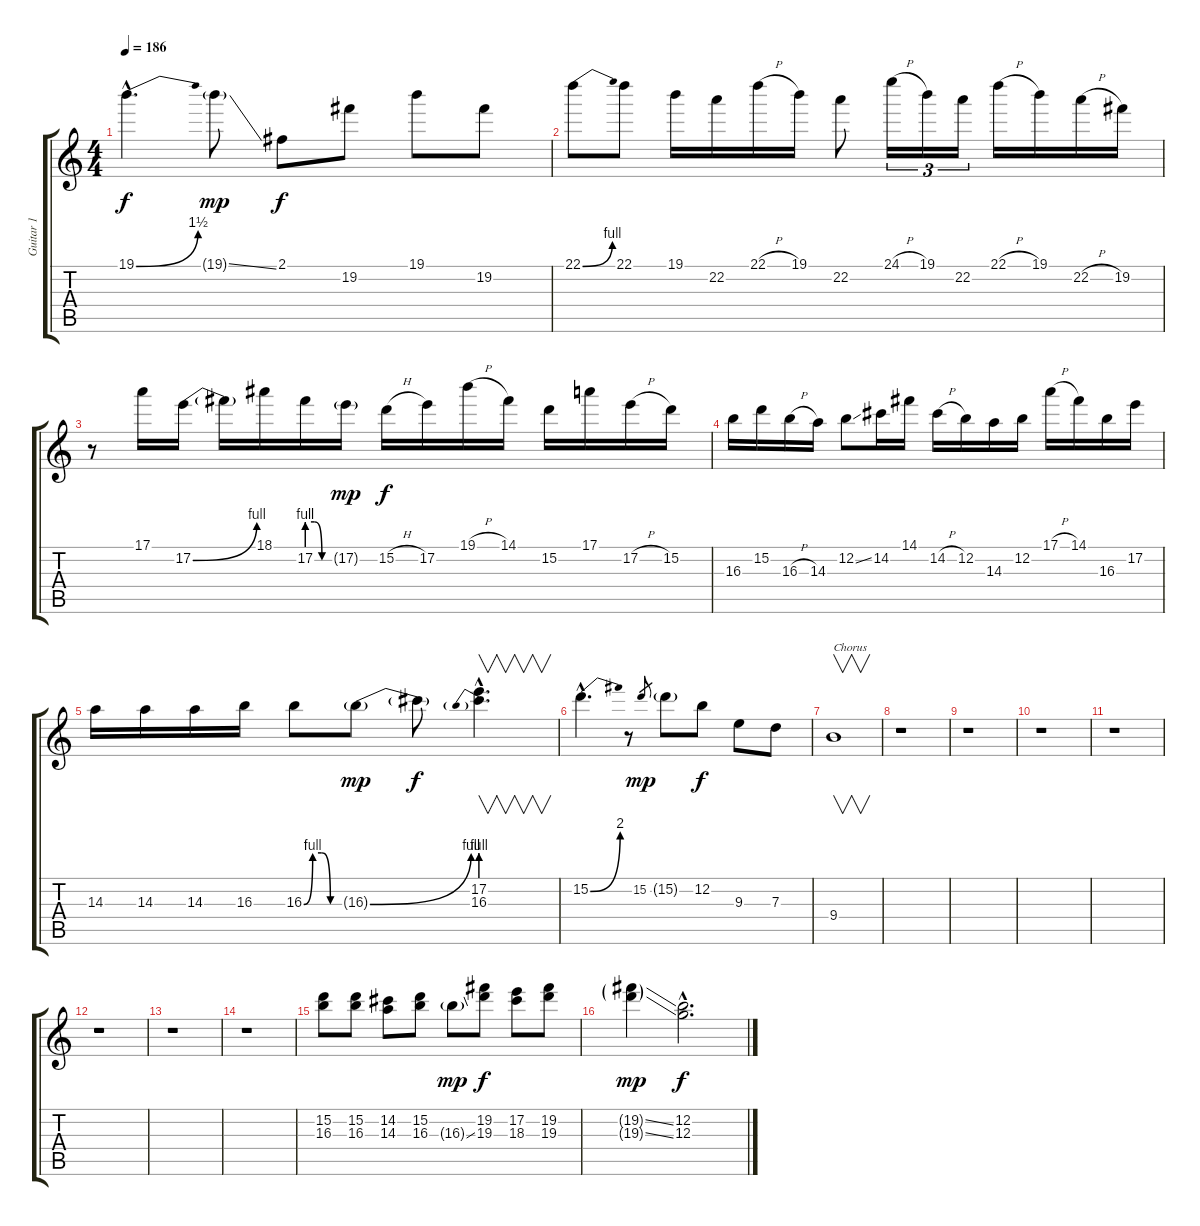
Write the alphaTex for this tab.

\track ("Guitar 1" "Guitar 1") {instrument distortionguitar}
\staff {score tabs}
\tuning (E4 B3 G3 D3 A2 E2) {hide}
\ts (4 4)
\tempo 186
\clef g2
\ks c
19.1{be (bend 0 0 60 6) hac}.4{d dy f} 19.1{ss g}.8{dy mp} 2.1.8{dy f} 19.2.8 19.1.8 19.2.8 |
22.1{be (bend 0 0 60 4)}.8 22.1.8 19.1.16 22.2.16 22.1{h}.16 19.1.16 22.2.8 24.1{h}.16{tu (3 2)} 19.1.16{tu (3 2)} 22.2.16{tu (3 2)} 22.1{h}.16 19.1.16 22.2{h}.16 19.2.16 |
r.8 17.1.16 17.2{be (bend 0 0 60 4)}.16 17.2{t}.16 18.1.16 17.2{be (custom 0 4 20 4 40 0 60 0)}.16 17.2{g}.16{dy mp} 15.2{h}.16{dy f} 17.2.16 19.1{h}.16 14.1.16 15.2.16 17.1.16 17.2{h}.16 15.2.16 |
16.3.16 15.2.16 16.3{h}.16 14.3.16 12.2{ss}.8 14.2.16 14.1.16 14.2{h}.16 12.2.16 14.3.16 12.2.16 17.1{h}.16 14.1.16 16.3.16 17.2.16 |
14.3.16 14.3.16 14.3.16 16.3.16 16.3{be (custom 0 0 15 4 30 4 45 0 60 0)}.8 16.3{be (bend 0 0 60 4) g}.8{dy mp} 16.3{t}.8{dy f} (17.2{hac} 16.3{be (prebend 0 4 60 4) hac}).4{v d} |
15.2{be (bend 0 0 60 8) hac}.4{d} r.8 15.2.8{gr dy mp} 15.2{g}.8 12.2.8{dy f} 9.3.8 7.3.8 |
9.4.1{v txt "Chorus"} |
r.1 |
r.1 |
r.1 |
r.1 |
r.1 |
r.1 |
r.1 |
(15.2 16.3).8 (15.2 16.3).8 (14.2 14.3).8 (15.2 16.3).8 16.3{ss g}.8{dy mp} (19.2 19.3).8{dy f} (17.2 18.3).8 (19.2 19.3).8 |
(19.2{ss g} 19.3{ss g}).4{dy mp} (12.2{hac} 12.3{hac}).2{d dy f}
